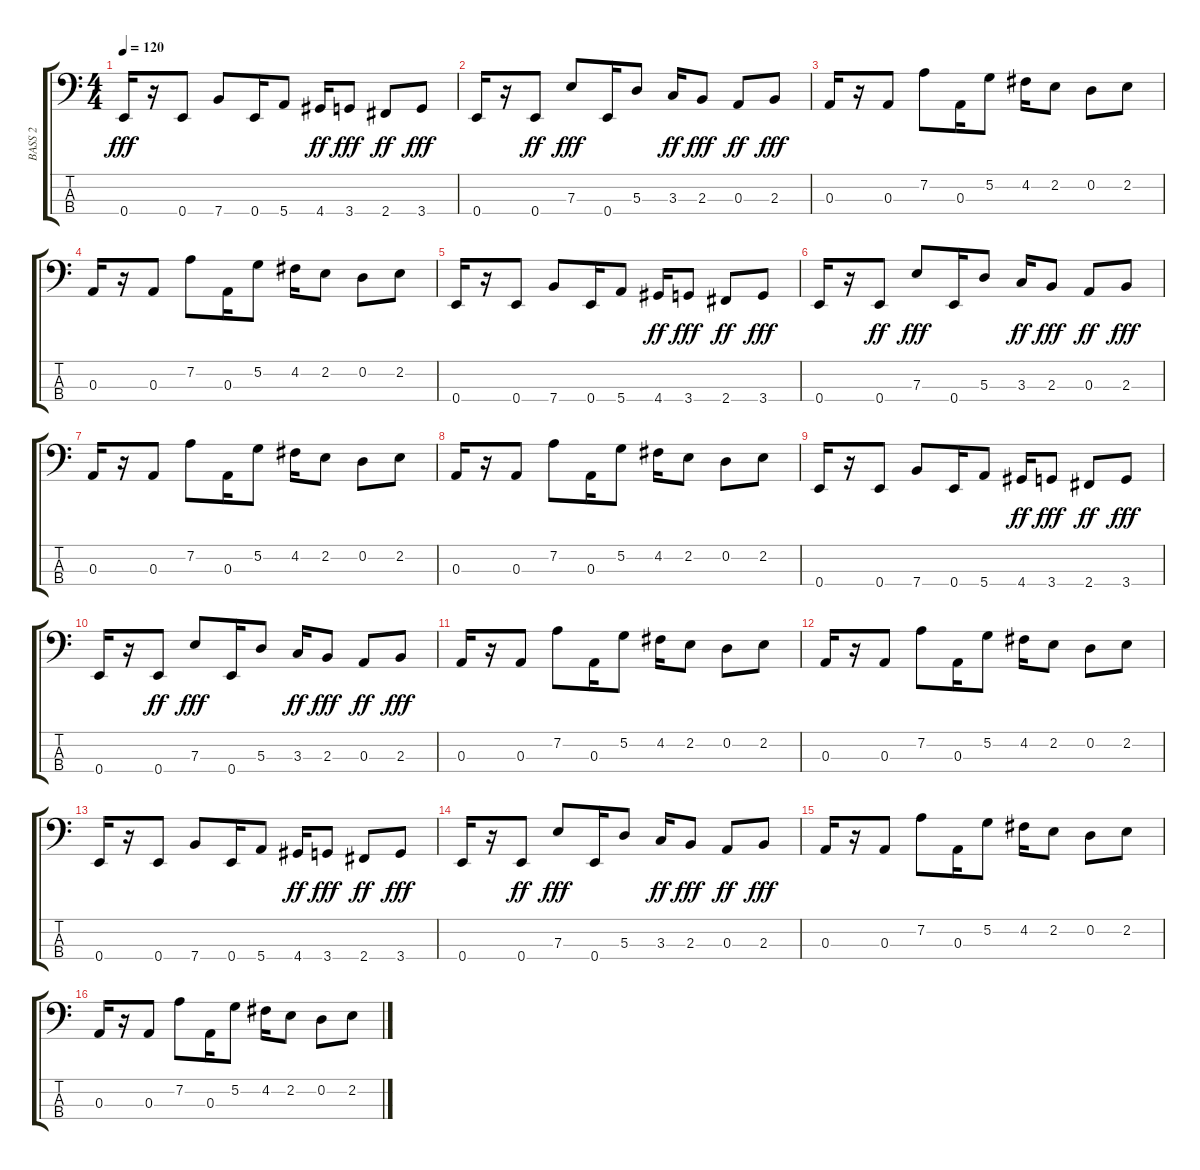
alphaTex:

\track ("BASS 2" "BASS 2") {instrument electricbassfinger}
\staff {score tabs}
\tuning (G2 D2 A1 E1) {hide}
\ts (4 4)
\tempo 120
\clef f4
\ks c
0.4.16{dy fff instrument electricbassfinger} r.16 0.4.8 7.4.8 0.4.16 5.4.8 4.4.16{dy ff} 3.4.8{dy fff} 2.4.8{dy ff} 3.4.8{dy fff} |
0.4.16 r.16 0.4.8{dy ff} 7.3.8{dy fff} 0.4.16 5.3.8 3.3.16{dy ff} 2.3.8{dy fff} 0.3.8{dy ff} 2.3.8{dy fff} |
0.3.16 r.16 0.3.8 7.2.8 0.3.16 5.2.8 4.2.16 2.2.8 0.2.8 2.2.8 |
0.3.16 r.16 0.3.8 7.2.8 0.3.16 5.2.8 4.2.16 2.2.8 0.2.8 2.2.8 |
0.4.16 r.16 0.4.8 7.4.8 0.4.16 5.4.8 4.4.16{dy ff} 3.4.8{dy fff} 2.4.8{dy ff} 3.4.8{dy fff} |
0.4.16 r.16 0.4.8{dy ff} 7.3.8{dy fff} 0.4.16 5.3.8 3.3.16{dy ff} 2.3.8{dy fff} 0.3.8{dy ff} 2.3.8{dy fff} |
0.3.16 r.16 0.3.8 7.2.8 0.3.16 5.2.8 4.2.16 2.2.8 0.2.8 2.2.8 |
0.3.16 r.16 0.3.8 7.2.8 0.3.16 5.2.8 4.2.16 2.2.8 0.2.8 2.2.8 |
0.4.16 r.16 0.4.8 7.4.8 0.4.16 5.4.8 4.4.16{dy ff} 3.4.8{dy fff} 2.4.8{dy ff} 3.4.8{dy fff} |
0.4.16 r.16 0.4.8{dy ff} 7.3.8{dy fff} 0.4.16 5.3.8 3.3.16{dy ff} 2.3.8{dy fff} 0.3.8{dy ff} 2.3.8{dy fff} |
0.3.16 r.16 0.3.8 7.2.8 0.3.16 5.2.8 4.2.16 2.2.8 0.2.8 2.2.8 |
0.3.16 r.16 0.3.8 7.2.8 0.3.16 5.2.8 4.2.16 2.2.8 0.2.8 2.2.8 |
0.4.16 r.16 0.4.8 7.4.8 0.4.16 5.4.8 4.4.16{dy ff} 3.4.8{dy fff} 2.4.8{dy ff} 3.4.8{dy fff} |
0.4.16 r.16 0.4.8{dy ff} 7.3.8{dy fff} 0.4.16 5.3.8 3.3.16{dy ff} 2.3.8{dy fff} 0.3.8{dy ff} 2.3.8{dy fff} |
0.3.16 r.16 0.3.8 7.2.8 0.3.16 5.2.8 4.2.16 2.2.8 0.2.8 2.2.8 |
0.3.16 r.16 0.3.8 7.2.8 0.3.16 5.2.8 4.2.16 2.2.8 0.2.8 2.2.8
